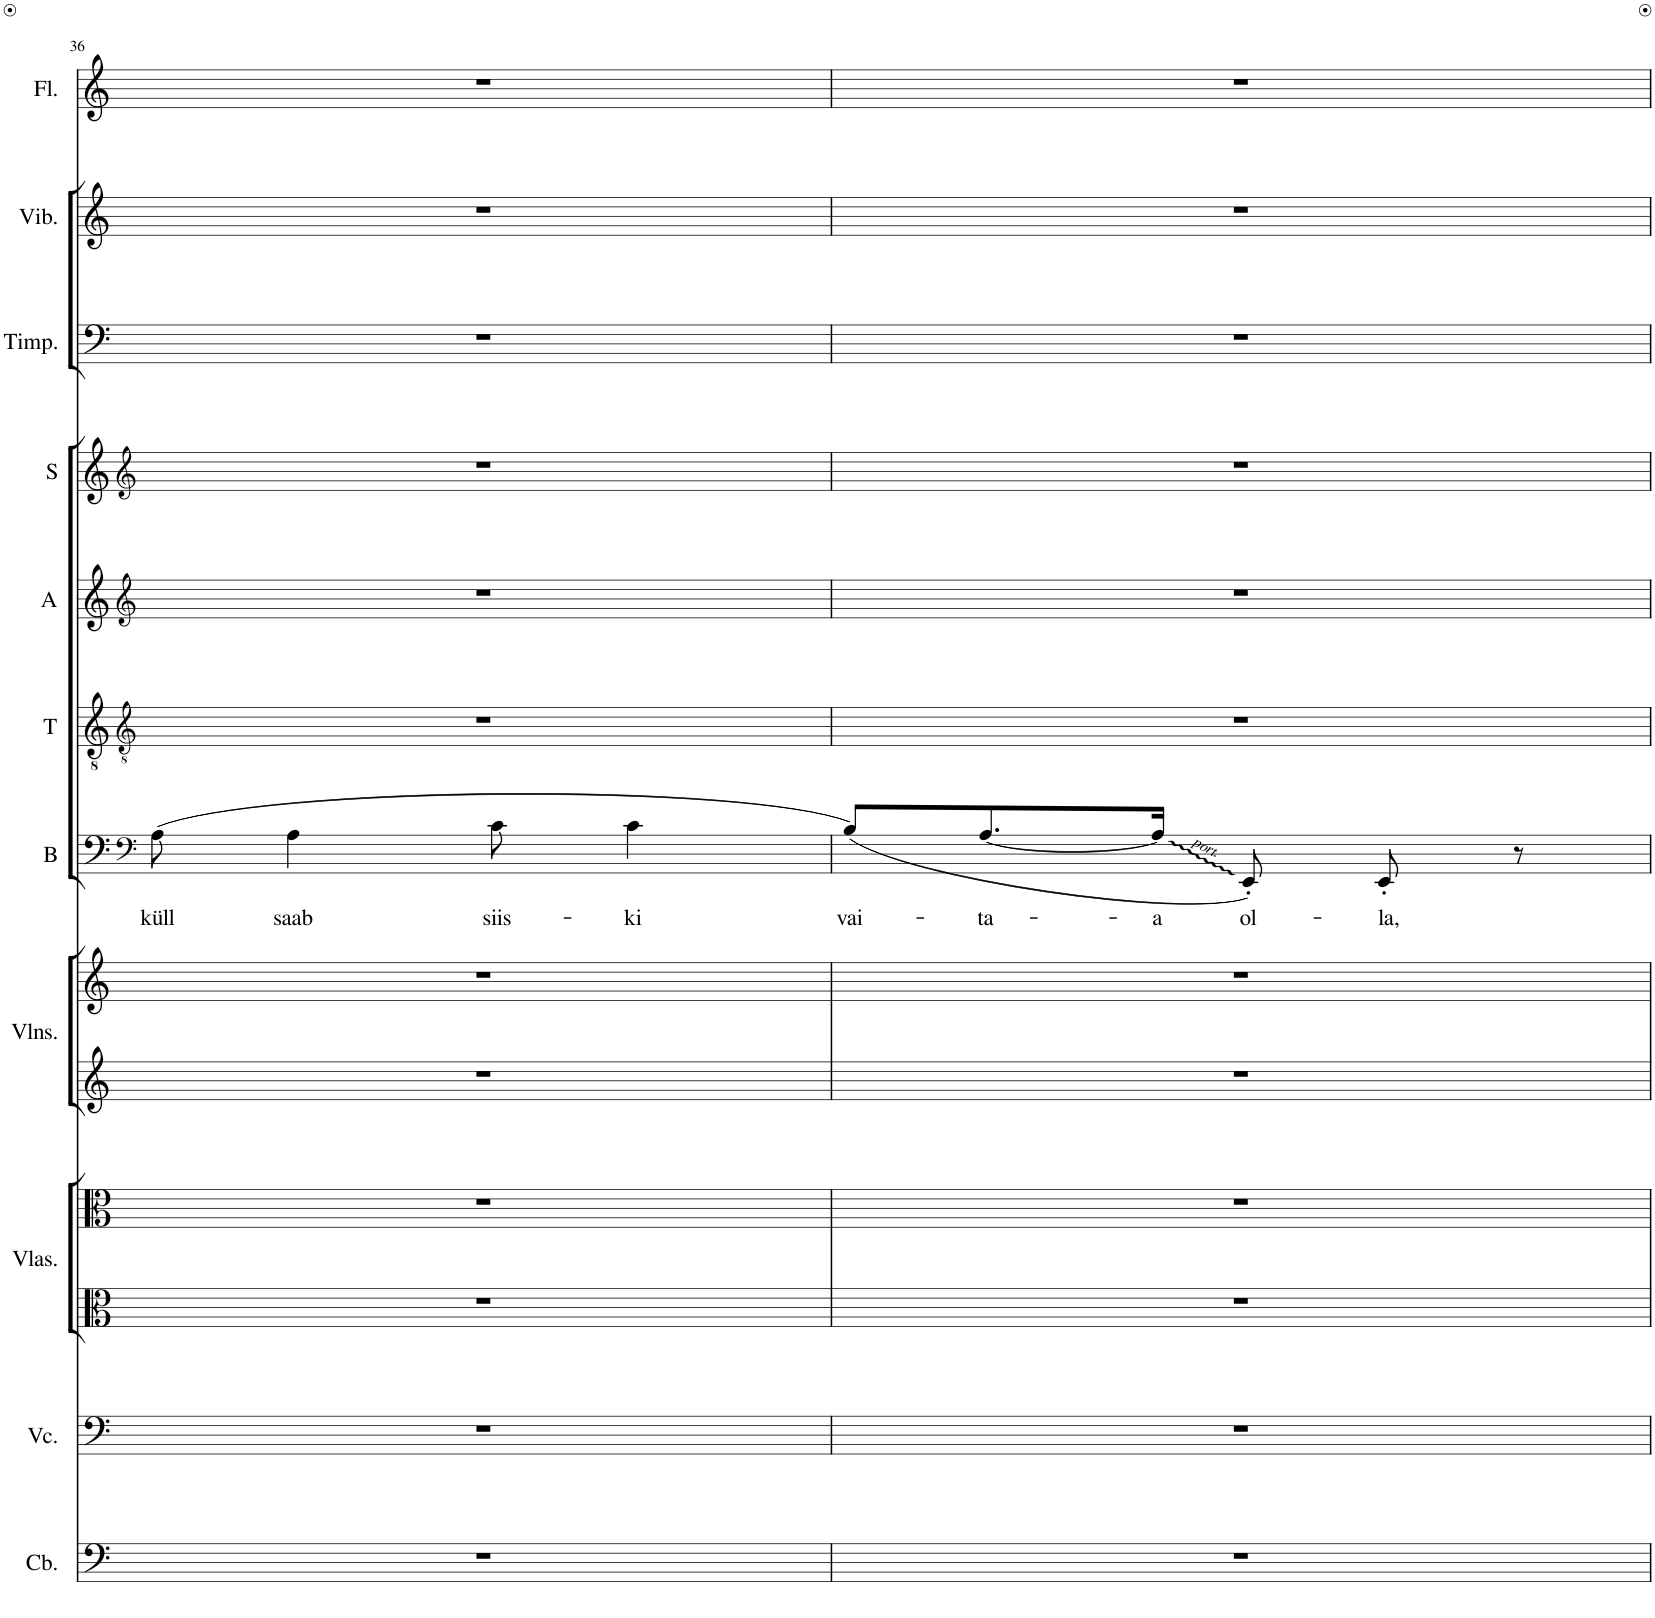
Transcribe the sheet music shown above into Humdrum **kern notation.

**kern	**kern	**kern	**kern	**kern	**kern	**kern	**text	**kern	**kern	**kern	**kern	**kern	**kern
*part11	*part10	*part9	*part9	*part8	*part8	*part7	*part7	*part6	*part5	*part4	*part3	*part2	*part1
*staff13	*staff12	*staff11	*staff10	*staff9	*staff8	*staff7	*staff7	*staff6	*staff5	*staff4	*staff3	*staff2	*staff1
*I"Contrabass	*I"Violoncello	*I"Violas	*	*I"Violins	*	*I"B	*	*I"T	*I"A	*I"S	*I"Timpani	*I"Vibraphone	*I"Flute
*I'Cb.	*I'Vc.	*I'Vlas.	*	*I'Vlns.	*	*I'B	*	*I'T	*I'A	*I'S	*I'Timp.	*I'Vib.	*I'Fl.
!!LO:PB:g=z
*clefF4	*clefF4	*clefC3	*clefC3	*clefG2	*clefG2	*clefF4	*	*clefGv2	*clefG2	*clefG2	*clefF4	*clefG2	*clefG2
*Trd7c12	*	*	*	*	*	*	*	*	*Trd1c2	*	*	*	*
*k[]	*k[]	*k[]	*k[]	*k[]	*k[]	*k[]	*	*k[]	*k[]	*k[]	*k[]	*k[]	*k[]
*M6/8	*M6/8	*M6/8	*M6/8	*M6/8	*M6/8	*M6/8	*	*M6/8	*M6/8	*M6/8	*M6/8	*M6/8	*M6/8
=36	=36	=36	=36	=36	=36	=36	=36	=36	=36	=36	=36	=36	=36
!	!	!	!	!	!	!	!LO:LY:b	!	!	!	!	!	!
2.r	2.r	2.r	2.r	2.r	2.r	(8A\	küll	2.r	2.r	2.r	2.r	2.r	2.r
!	!	!	!	!	!	!	!LO:LY:b	!	!	!	!	!	!
.	.	.	.	.	.	4A\	saab	.	.	.	.	.	.
!	!	!	!	!	!	!	!LO:LY:b	!	!	!	!	!	!
.	.	.	.	.	.	8c\	siis-	.	.	.	.	.	.
!	!	!	!	!	!	!	!LO:LY:b	!	!	!	!	!	!
.	.	.	.	.	.	4c\	-ki	.	.	.	.	.	.
=37	=37	=37	=37	=37	=37	=37	=37	=37	=37	=37	=37	=37	=37
!	!	!	!	!	!	!	!LO:LY:b	!	!	!	!	!	!
2.r	2.r	2.r	2.r	2.r	2.r	(8B/L)	vai-	2.r	2.r	2.r	2.r	2.r	2.r
!	!	!	!	!	!	!	!LO:LY:b	!	!	!	!	!	!
.	.	.	.	.	.	[8.A/	-ta-	.	.	.	.	.	.
!	!	!	!	!	!	!	!LO:LY:b	!	!	!	!	!	!
.	.	.	.	.	.	16A/Jk]	-a	.	.	.	.	.	.
!	!	!	!	!	!	!	!LO:LY:b	!	!	!	!	!	!
.	.	.	.	.	.	8EE'/)	ol-	.	.	.	.	.	.
!	!	!	!	!	!	!	!LO:LY:b	!	!	!	!	!	!
.	.	.	.	.	.	8EE'/	-la,	.	.	.	.	.	.
.	.	.	.	.	.	8r	.	.	.	.	.	.	.
=	=	=	=	=	=	=	=	=	=	=	=	=	=
*-	*-	*-	*-	*-	*-	*-	*-	*-	*-	*-	*-	*-	*-
